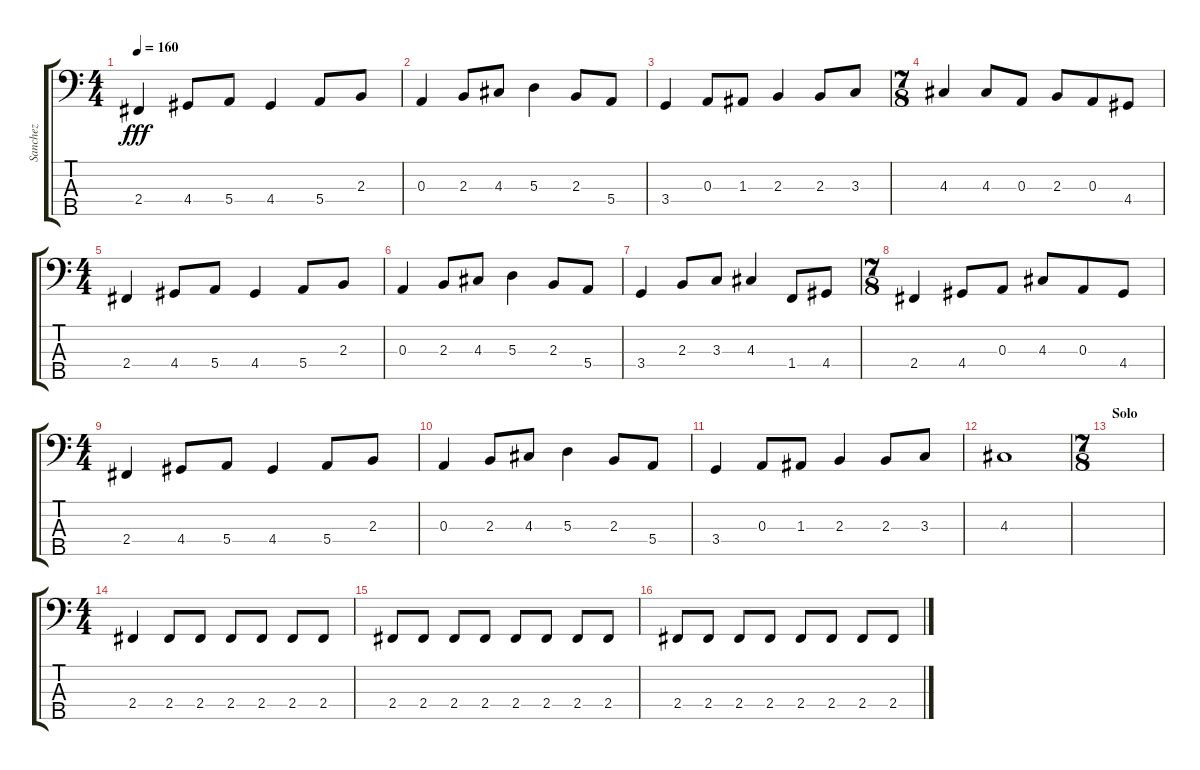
\track ("Sanchez" "Sanchez") {instrument electricbassfinger}
\staff {score tabs}
\tuning (G2 D2 A1 E1 B0) {hide}
\ts (4 4)
\tempo 160
\clef f4
\ks c
2.4.4{dy fff} 4.4.8 5.4.8 4.4.4 5.4.8 2.3.8 |
0.3.4 2.3.8 4.3.8 5.3.4 2.3.8 5.4.8 |
3.4.4 0.3.8 1.3.8 2.3.4 2.3.8 3.3.8 |
\ts (7 8)
4.3.4 4.3.8 0.3.8 2.3.8 0.3.8 4.4.8 |
\ts (4 4)
2.4.4 4.4.8 5.4.8 4.4.4 5.4.8 2.3.8 |
0.3.4 2.3.8 4.3.8 5.3.4 2.3.8 5.4.8 |
3.4.4 2.3.8 3.3.8 4.3.4 1.4.8 4.4.8 |
\ts (7 8)
2.4.4 4.4.8 0.3.8 4.3.8 0.3.8 4.4.8 |
\ts (4 4)
2.4.4 4.4.8 5.4.8 4.4.4 5.4.8 2.3.8 |
0.3.4 2.3.8 4.3.8 5.3.4 2.3.8 5.4.8 |
3.4.4 0.3.8 1.3.8 2.3.4 2.3.8 3.3.8 |
4.3.1 |
\ts (7 8)
\section ("" "Solo")
|
\ts (4 4)
2.4.4 2.4.8 2.4.8 2.4.8 2.4.8 2.4.8 2.4.8 |
2.4.8 2.4.8 2.4.8 2.4.8 2.4.8 2.4.8 2.4.8 2.4.8 |
2.4.8 2.4.8 2.4.8 2.4.8 2.4.8 2.4.8 2.4.8 2.4.8
